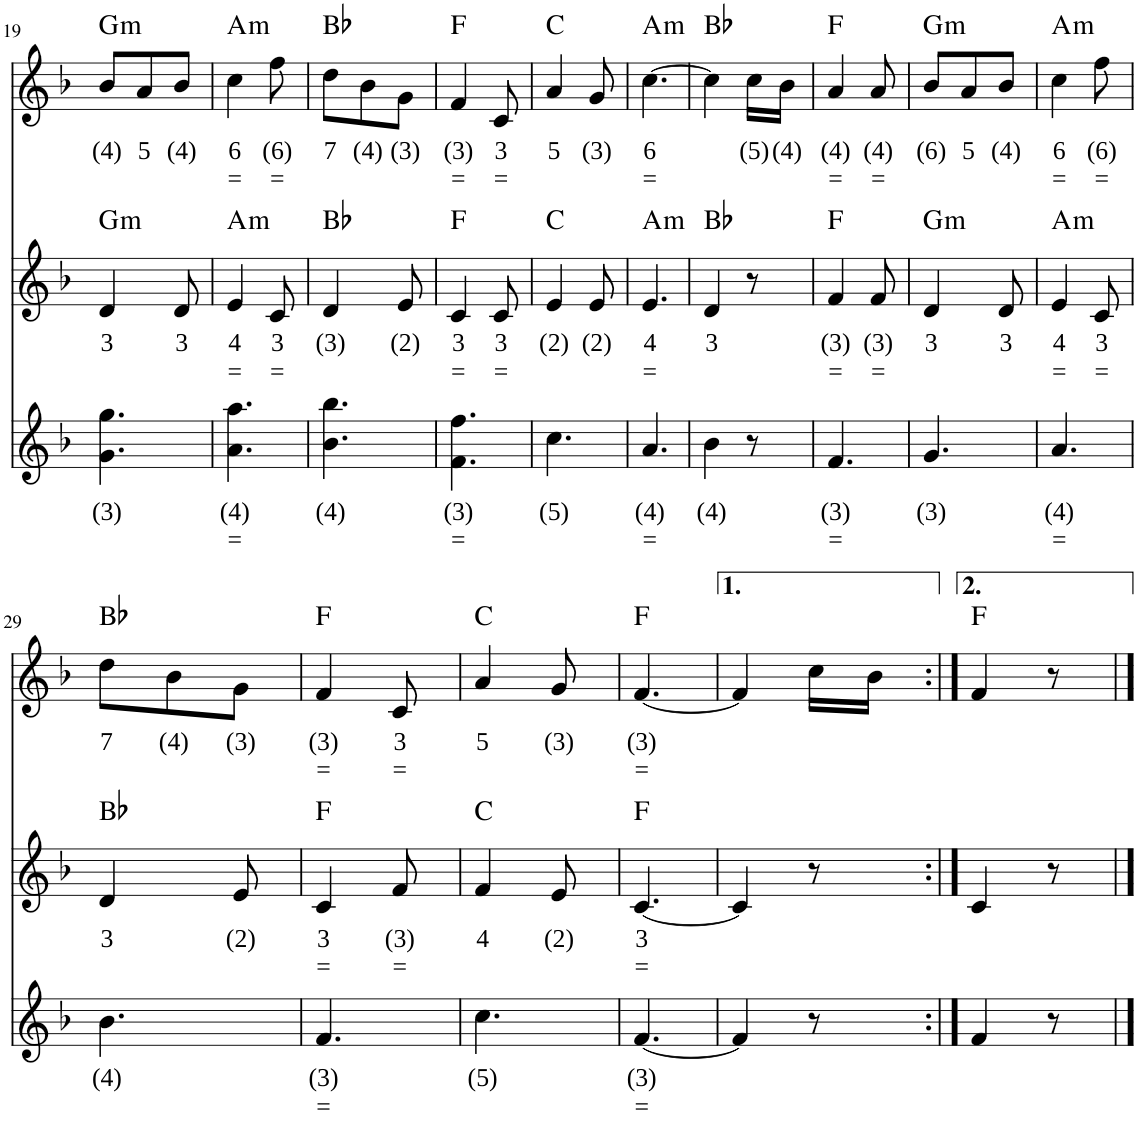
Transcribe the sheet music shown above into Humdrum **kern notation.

**kern	**text	**text	**kern	**text	**text	**kern	**text	**text	**harte
*part3	*part3	*part3	*part2	*part2	*part2	*part1	*part1	*part1	*part1
*staff3	*staff3	*staff3	*staff2	*staff2	*staff2	*staff1	*staff1	*staff1	*
*I"Voice	*	*	*I"Voice	*	*	*I"Voice	*	*	*
!!LO:PB:g=z
*clefG2	*	*	*clefG2	*	*	*clefG2	*	*	*
*k[b-]	*	*	*k[b-]	*	*	*k[b-]	*	*	*
*M3/8	*	*	*M3/8	*	*	*M3/8	*	*	*
=19	=19	=19	=19	=19	=19	=19	=19	=19	=19
!	!LO:LY:b	!	!	!LO:LY:b	!	!	!LO:LY:b	!	!LO:H:kt=m
4.g\ 4.gg\	(3)	.	4d/	3	.	8b-/L	(4)	.	G:min
!	!	!	!	!	!	!	!LO:LY:b	!	!
.	.	.	.	.	.	8a/	5	.	.
!	!	!	!	!LO:LY:b	!	!	!LO:LY:b	!	!
.	.	.	8d/	3	.	8b-/J	(4)	.	.
=20	=20	=20	=20	=20	=20	=20	=20	=20	=20
!	!LO:LY:b	!LO:LY:b	!	!LO:LY:b	!LO:LY:b	!	!LO:LY:b	!LO:LY:b	!LO:H:kt=m
4.a\ 4.aa\	(4)	=	4e/	4	=	4cc\	6	=	A:min
!	!	!	!	!LO:LY:b	!LO:LY:b	!	!LO:LY:b	!LO:LY:b	!
.	.	.	8c/	3	=	8ff\	(6)	=	.
=21	=21	=21	=21	=21	=21	=21	=21	=21	=21
!	!LO:LY:b	!	!	!LO:LY:b	!	!	!LO:LY:b	!	!
4.b-\ 4.bb-\	(4)	.	4d/	(3)	.	8dd\L	7	.	Bb:maj
!	!	!	!	!	!	!	!LO:LY:b	!	!
.	.	.	.	.	.	8b-\	(4)	.	.
!	!	!	!	!LO:LY:b	!	!	!LO:LY:b	!	!
.	.	.	8e/	(2)	.	8g\J	(3)	.	.
=22	=22	=22	=22	=22	=22	=22	=22	=22	=22
!	!LO:LY:b	!LO:LY:b	!	!LO:LY:b	!LO:LY:b	!	!LO:LY:b	!LO:LY:b	!
4.f\ 4.ff\	(3)	=	4c/	3	=	4f/	(3)	=	F:maj
!	!	!	!	!LO:LY:b	!LO:LY:b	!	!LO:LY:b	!LO:LY:b	!
.	.	.	8c/	3	=	8c/	3	=	.
=23	=23	=23	=23	=23	=23	=23	=23	=23	=23
!	!LO:LY:b	!	!	!LO:LY:b	!	!	!LO:LY:b	!	!
4.cc\	(5)	.	4e/	(2)	.	4a/	5	.	C:maj
!	!	!	!	!LO:LY:b	!	!	!LO:LY:b	!	!
.	.	.	8e/	(2)	.	8g/	(3)	.	.
=24	=24	=24	=24	=24	=24	=24	=24	=24	=24
!	!LO:LY:b	!LO:LY:b	!	!LO:LY:b	!LO:LY:b	!	!LO:LY:b	!LO:LY:b	!LO:H:kt=m
4.a/	(4)	=	4.e/	4	=	[4.cc\	6	=	A:min
=25	=25	=25	=25	=25	=25	=25	=25	=25	=25
!	!LO:LY:b	!	!	!LO:LY:b	!	!	!	!	!
4b-\	(4)	.	4d/	3	.	4cc\]	.	.	Bb:maj
!	!	!	!	!	!	!	!LO:LY:b	!	!
8r	.	.	8r	.	.	16cc\LL	(5)	.	.
!	!	!	!	!	!	!	!LO:LY:b	!	!
.	.	.	.	.	.	16b-\JJ	(4)	.	.
=26	=26	=26	=26	=26	=26	=26	=26	=26	=26
!	!LO:LY:b	!LO:LY:b	!	!LO:LY:b	!LO:LY:b	!	!LO:LY:b	!LO:LY:b	!
4.f/	(3)	=	4f/	(3)	=	4a/	(4)	=	F:maj
!	!	!	!	!LO:LY:b	!LO:LY:b	!	!LO:LY:b	!LO:LY:b	!
.	.	.	8f/	(3)	=	8a/	(4)	=	.
=27	=27	=27	=27	=27	=27	=27	=27	=27	=27
!	!LO:LY:b	!	!	!LO:LY:b	!	!	!LO:LY:b	!	!LO:H:kt=m
4.g/	(3)	.	4d/	3	.	8b-/L	(6)	.	G:min
!	!	!	!	!	!	!	!LO:LY:b	!	!
.	.	.	.	.	.	8a/	5	.	.
!	!	!	!	!LO:LY:b	!	!	!LO:LY:b	!	!
.	.	.	8d/	3	.	8b-/J	(4)	.	.
=28	=28	=28	=28	=28	=28	=28	=28	=28	=28
!	!LO:LY:b	!LO:LY:b	!	!LO:LY:b	!LO:LY:b	!	!LO:LY:b	!LO:LY:b	!LO:H:kt=m
4.a/	(4)	=	4e/	4	=	4cc\	6	=	A:min
!	!	!	!	!LO:LY:b	!LO:LY:b	!	!LO:LY:b	!LO:LY:b	!
.	.	.	8c/	3	=	8ff\	(6)	=	.
!!LO:LB:g=z
=29	=29	=29	=29	=29	=29	=29	=29	=29	=29
!	!LO:LY:b	!	!	!LO:LY:b	!	!	!LO:LY:b	!	!
4.b-\	(4)	.	4d/	3	.	8dd\L	7	.	Bb:maj
!	!	!	!	!	!	!	!LO:LY:b	!	!
.	.	.	.	.	.	8b-\	(4)	.	.
!	!	!	!	!LO:LY:b	!	!	!LO:LY:b	!	!
.	.	.	8e/	(2)	.	8g\J	(3)	.	.
=30	=30	=30	=30	=30	=30	=30	=30	=30	=30
!	!LO:LY:b	!LO:LY:b	!	!LO:LY:b	!LO:LY:b	!	!LO:LY:b	!LO:LY:b	!
4.f/	(3)	=	4c/	3	=	4f/	(3)	=	F:maj
!	!	!	!	!LO:LY:b	!LO:LY:b	!	!LO:LY:b	!LO:LY:b	!
.	.	.	8f/	(3)	=	8c/	3	=	.
=31	=31	=31	=31	=31	=31	=31	=31	=31	=31
!	!LO:LY:b	!	!	!LO:LY:b	!	!	!LO:LY:b	!	!
4.cc\	(5)	.	4f/	4	.	4a/	5	.	C:maj
!	!	!	!	!LO:LY:b	!	!	!LO:LY:b	!	!
.	.	.	8e/	(2)	.	8g/	(3)	.	.
=32	=32	=32	=32	=32	=32	=32	=32	=32	=32
!	!LO:LY:b	!LO:LY:b	!	!LO:LY:b	!LO:LY:b	!	!LO:LY:b	!LO:LY:b	!
[4.f/	(3)	=	[4.c/	3	=	[4.f/	(3)	=	F:maj
=33	=33	=33	=33	=33	=33	=33	=33	=33	=33
4f/]	.	.	4c/]	.	.	4f/]	.	.	.
8r	.	.	8r	.	.	16cc\LL	.	.	.
.	.	.	.	.	.	16b-\JJ	.	.	.
=34:|!	=34:|!	=34:|!	=34:|!	=34:|!	=34:|!	=34:|!	=34:|!	=34:|!	=34:|!
4f/	.	.	4c/	.	.	4f/	.	.	F:maj
8r	.	.	8r	.	.	8r	.	.	.
==	==	==	==	==	==	==	==	==	==
*-	*-	*-	*-	*-	*-	*-	*-	*-	*-
